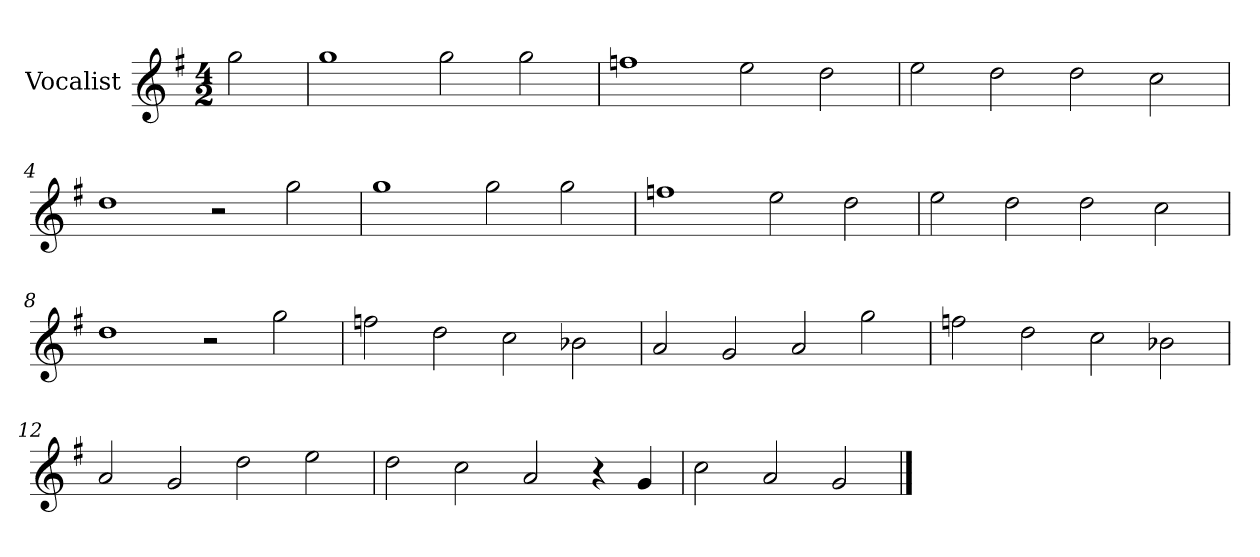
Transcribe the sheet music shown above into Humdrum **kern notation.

**kern
*part1
*staff1
*I"Vocalist
*k[f#]
*G:
*M4/2
=
2gg
=1
1gg
2gg
2gg
=2
1ffn
2ee
2dd
=3
2ee
2dd
2dd
2cc
=4
1dd
2r
2gg
=5
1gg
2gg
2gg
=6
1ffn
2ee
2dd
=7
2ee
2dd
2dd
2cc
=8
1dd
2r
2gg
=9
2ffn
2dd
2cc
2b-X
=10
2a
2g
2a
2gg
=11
2ffn
2dd
2cc
2b-X
=12
2a
2g
2dd
2ee
=13
2dd
2cc
2a
4r
4g
=14
2cc
2a
2g
==
*-
